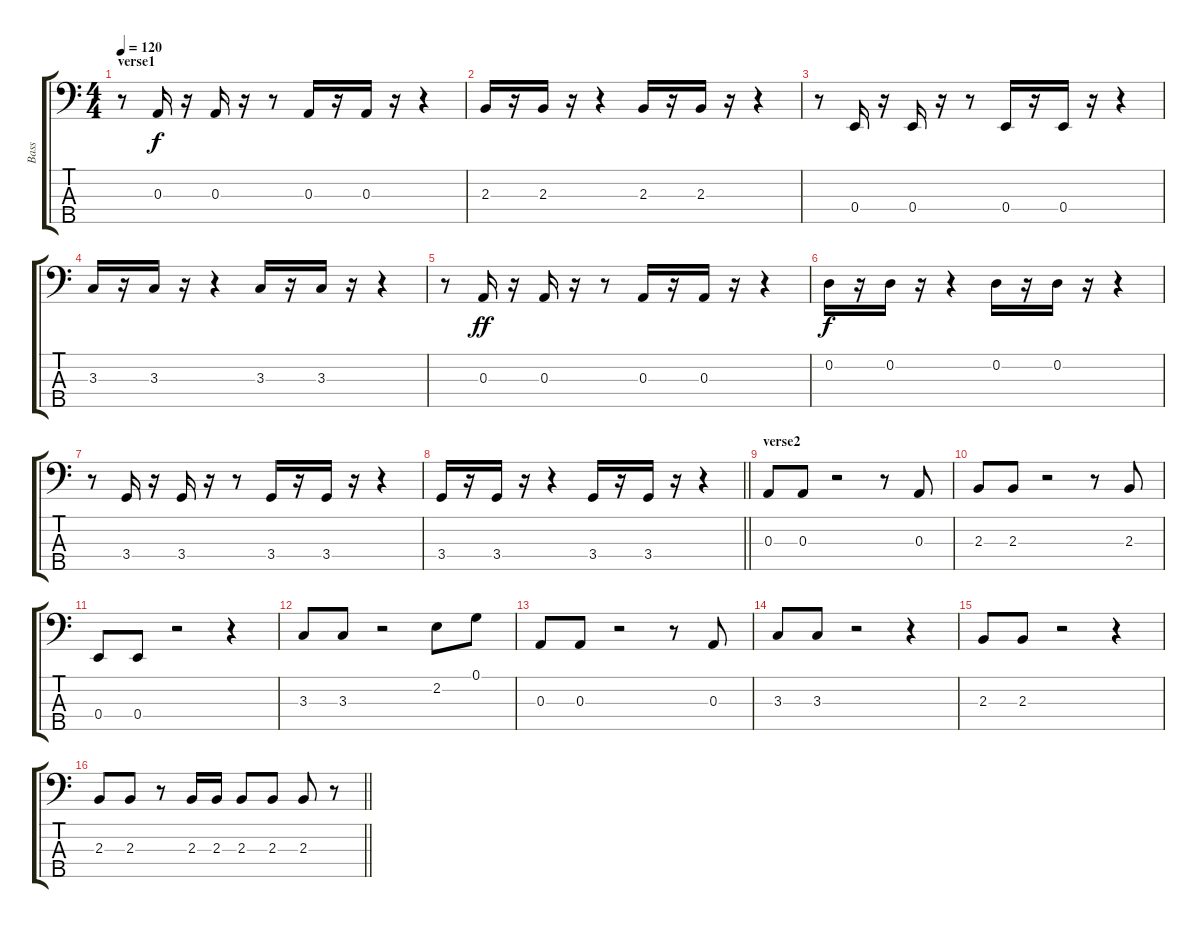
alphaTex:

\track ("Bass" "Bass") {instrument electricbassfinger}
\staff {score tabs}
\tuning (G2 D2 A1 E1 B0) {hide}
\ts (4 4)
\section ("" "verse1")
\tempo 120
\clef f4
\ks c
r.8{dy f} 0.3.16 r.16 0.3.16 r.16 r.8 0.3.16 r.16 0.3.16 r.16 r.4 |
2.3.16 r.16 2.3.16 r.16 r.4 2.3.16 r.16 2.3.16 r.16 r.4 |
r.8 0.4.16 r.16 0.4.16 r.16 r.8 0.4.16 r.16 0.4.16 r.16 r.4 |
3.3.16 r.16 3.3.16 r.16 r.4 3.3.16 r.16 3.3.16 r.16 r.4 |
r.8 0.3.16{dy ff} r.16 0.3.16 r.16 r.8 0.3.16 r.16 0.3.16 r.16 r.4 |
0.2.16{dy f} r.16 0.2.16 r.16 r.4 0.2.16 r.16 0.2.16 r.16 r.4 |
r.8 3.4.16 r.16 3.4.16 r.16 r.8 3.4.16 r.16 3.4.16 r.16 r.4 |
\barLineRight lightlight
3.4.16 r.16 3.4.16 r.16 r.4 3.4.16 r.16 3.4.16 r.16 r.4 |
\section ("" "verse2")
0.3.8 0.3.8 r.2 r.8 0.3.8 |
2.3.8 2.3.8 r.2 r.8 2.3.8 |
0.4.8 0.4.8 r.2 r.4 |
3.3.8 3.3.8 r.2 2.2.8 0.1.8 |
0.3.8 0.3.8 r.2 r.8 0.3.8 |
3.3.8 3.3.8 r.2 r.4 |
2.3.8 2.3.8 r.2 r.4 |
\barLineRight lightlight
2.3.8 2.3.8 r.8 2.3.16 2.3.16 2.3.8 2.3.8 2.3.8 r.8
